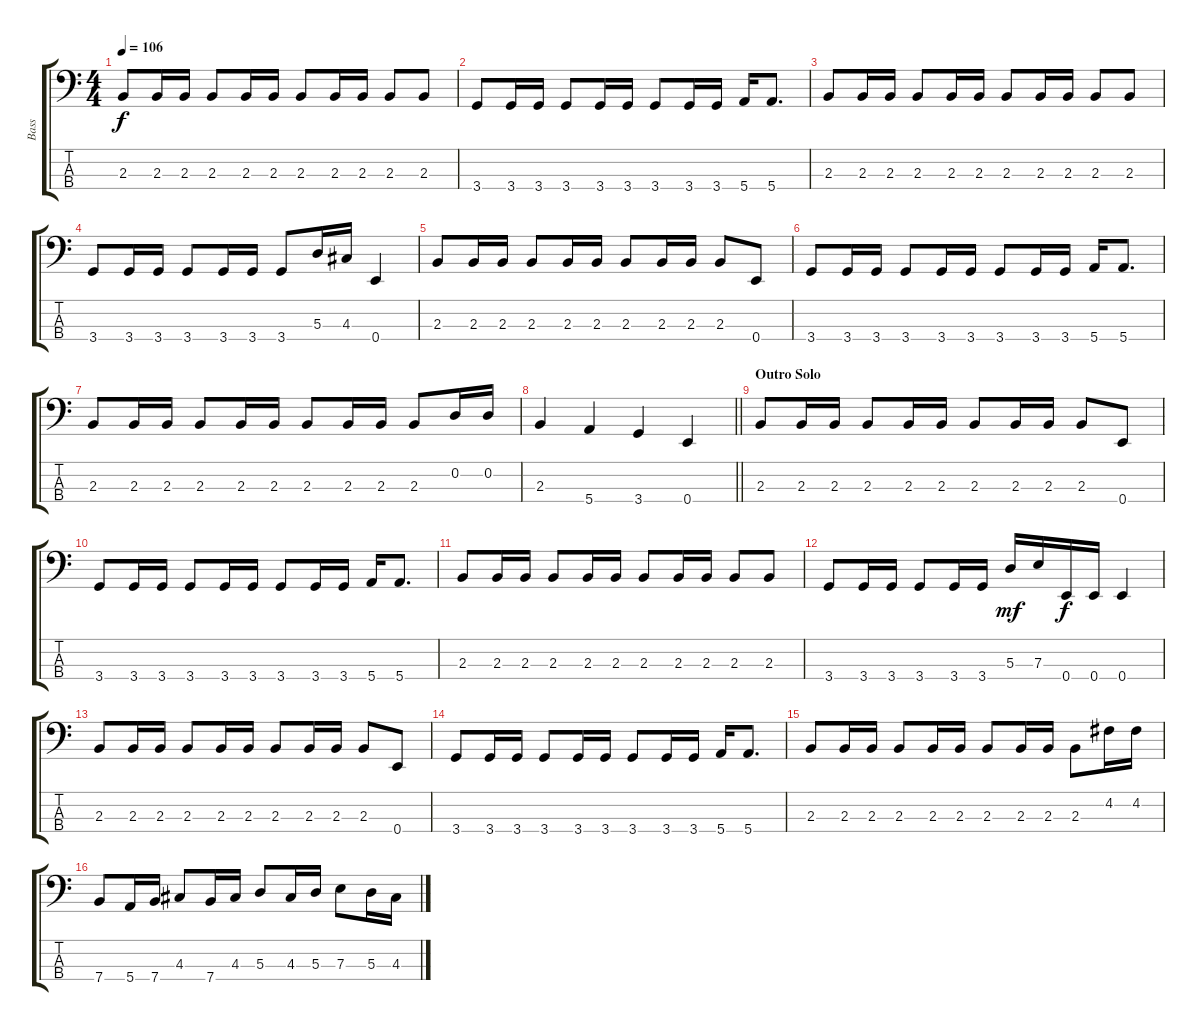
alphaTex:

\track ("Bass" "Bass") {instrument electricbassfinger}
\staff {score tabs}
\tuning (G2 D2 A1 E1) {hide}
\ts (4 4)
\tempo 106
\clef f4
\ks c
2.3.8{dy f} 2.3.16 2.3.16 2.3.8 2.3.16 2.3.16 2.3.8 2.3.16 2.3.16 2.3.8 2.3.8 |
3.4.8 3.4.16 3.4.16 3.4.8 3.4.16 3.4.16 3.4.8 3.4.16 3.4.16 5.4.16 5.4.8{d} |
2.3.8 2.3.16 2.3.16 2.3.8 2.3.16 2.3.16 2.3.8 2.3.16 2.3.16 2.3.8 2.3.8 |
3.4.8 3.4.16 3.4.16 3.4.8 3.4.16 3.4.16 3.4.8 5.3.16 4.3.16 0.4.4 |
2.3.8 2.3.16 2.3.16 2.3.8 2.3.16 2.3.16 2.3.8 2.3.16 2.3.16 2.3.8 0.4.8 |
3.4.8 3.4.16 3.4.16 3.4.8 3.4.16 3.4.16 3.4.8 3.4.16 3.4.16 5.4.16 5.4.8{d} |
2.3.8 2.3.16 2.3.16 2.3.8 2.3.16 2.3.16 2.3.8 2.3.16 2.3.16 2.3.8 0.2.16 0.2.16 |
\barLineRight lightlight
2.3.4 5.4.4 3.4.4 0.4.4 |
\section ("" "Outro Solo")
2.3.8 2.3.16 2.3.16 2.3.8 2.3.16 2.3.16 2.3.8 2.3.16 2.3.16 2.3.8 0.4.8 |
3.4.8 3.4.16 3.4.16 3.4.8 3.4.16 3.4.16 3.4.8 3.4.16 3.4.16 5.4.16 5.4.8{d} |
2.3.8 2.3.16 2.3.16 2.3.8 2.3.16 2.3.16 2.3.8 2.3.16 2.3.16 2.3.8 2.3.8 |
3.4.8 3.4.16 3.4.16 3.4.8 3.4.16 3.4.16 5.3.16{dy mf} 7.3.16 0.4.16{dy f} 0.4.16 0.4.4 |
2.3.8 2.3.16 2.3.16 2.3.8 2.3.16 2.3.16 2.3.8 2.3.16 2.3.16 2.3.8 0.4.8 |
3.4.8 3.4.16 3.4.16 3.4.8 3.4.16 3.4.16 3.4.8 3.4.16 3.4.16 5.4.16 5.4.8{d} |
2.3.8 2.3.16 2.3.16 2.3.8 2.3.16 2.3.16 2.3.8 2.3.16 2.3.16 2.3.8 4.2.16 4.2.16 |
7.4.8 5.4.16 7.4.16 4.3.8 7.4.16 4.3.16 5.3.8 4.3.16 5.3.16 7.3.8 5.3.16 4.3.16
